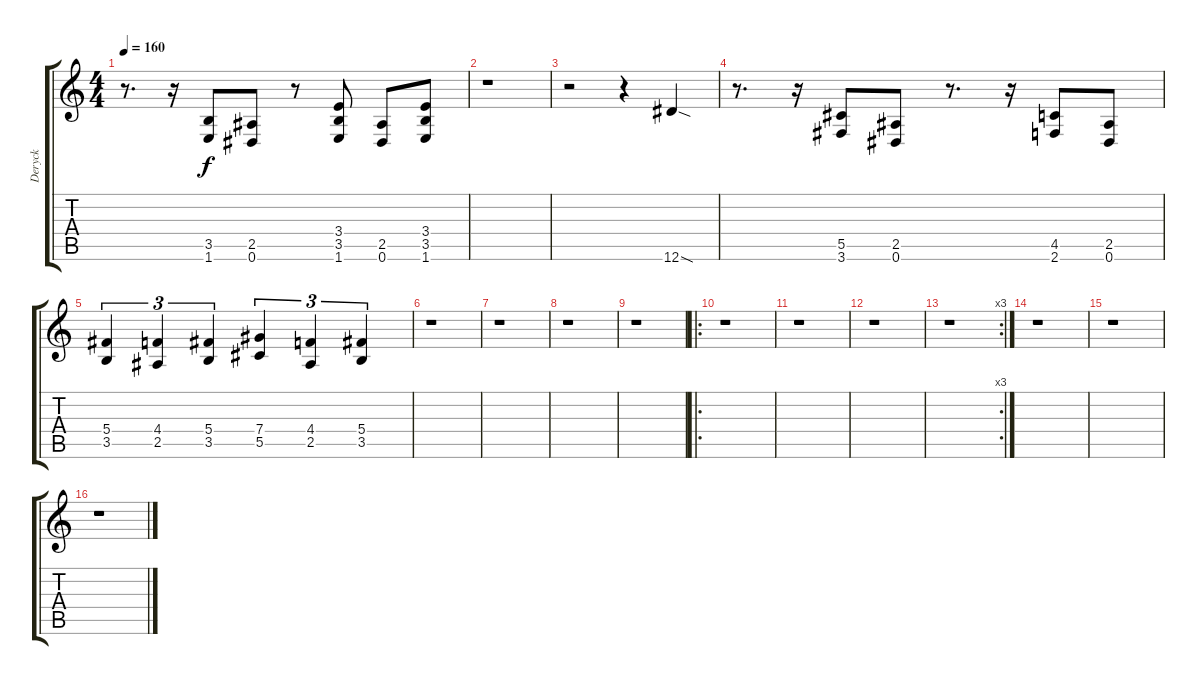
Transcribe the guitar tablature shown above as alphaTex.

\track ("Deryck" "Deryck") {instrument distortionguitar}
\staff {score tabs}
\tuning (Eb4 Bb3 Gb3 Db3 Ab2 Eb2) {hide}
\ts (4 4)
\tempo 160
\clef g2
\ks c
r.8{d dy f} r.16 (3.5 1.6).8 (2.5 0.6).8 r.8 (3.4 3.5 1.6).8 (2.5 0.6).8 (3.4 3.5 1.6).8 |
r.1 |
r.2 r.4 12.6{sod}.4 |
r.8{d} r.16 (5.5 3.6).8 (2.5 0.6).8 r.8{d} r.16 (4.5 2.6).8 (2.5 0.6).8 |
(5.4 3.5).4{tu (3 2)} (4.4 2.5).4{tu (3 2)} (5.4 3.5).4{tu (3 2)} (7.4 5.5).4{tu (3 2)} (4.4 2.5).4{tu (3 2)} (5.4 3.5).4{tu (3 2)} |
r.1 |
r.1 |
r.1 |
r.1 |
\ro
r.1 |
r.1 |
r.1 |
\rc 3
r.1 |
r.1 |
r.1 |
r.1
